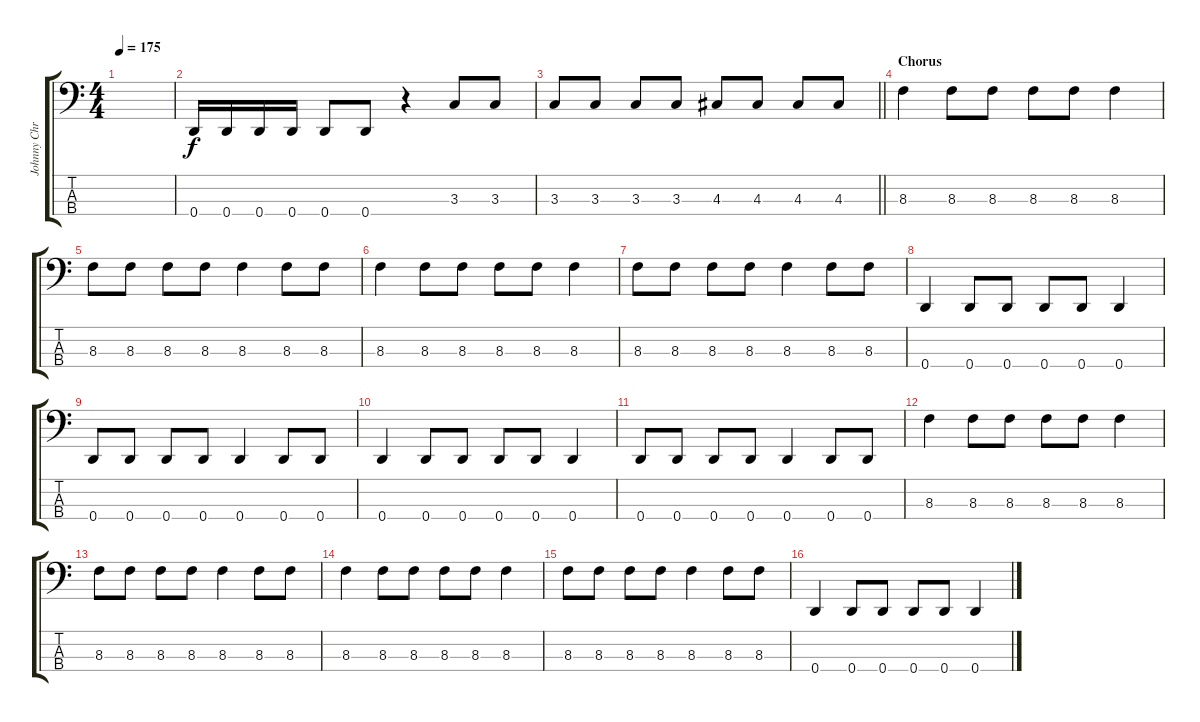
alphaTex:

\track ("Johnny Christ" "Johnny Chr") {instrument electricbassfinger}
\staff {score tabs}
\tuning (G2 D2 A1 D1) {hide}
\ts (4 4)
\tempo 175
\clef f4
\ks c
|
0.4.16 0.4.16 0.4.16 0.4.16 0.4.8 0.4.8 r.4 3.3.8 3.3.8 |
\barLineRight lightlight
3.3.8 3.3.8 3.3.8 3.3.8 4.3.8 4.3.8 4.3.8 4.3.8 |
\section ("" "Chorus")
8.3.4 8.3.8 8.3.8 8.3.8 8.3.8 8.3.4 |
8.3.8 8.3.8 8.3.8 8.3.8 8.3.4 8.3.8 8.3.8 |
8.3.4 8.3.8 8.3.8 8.3.8 8.3.8 8.3.4 |
8.3.8 8.3.8 8.3.8 8.3.8 8.3.4 8.3.8 8.3.8 |
0.4.4 0.4.8 0.4.8 0.4.8 0.4.8 0.4.4 |
0.4.8 0.4.8 0.4.8 0.4.8 0.4.4 0.4.8 0.4.8 |
0.4.4 0.4.8 0.4.8 0.4.8 0.4.8 0.4.4 |
0.4.8 0.4.8 0.4.8 0.4.8 0.4.4 0.4.8 0.4.8 |
8.3.4 8.3.8 8.3.8 8.3.8 8.3.8 8.3.4 |
8.3.8 8.3.8 8.3.8 8.3.8 8.3.4 8.3.8 8.3.8 |
8.3.4 8.3.8 8.3.8 8.3.8 8.3.8 8.3.4 |
8.3.8 8.3.8 8.3.8 8.3.8 8.3.4 8.3.8 8.3.8 |
0.4.4 0.4.8 0.4.8 0.4.8 0.4.8 0.4.4
